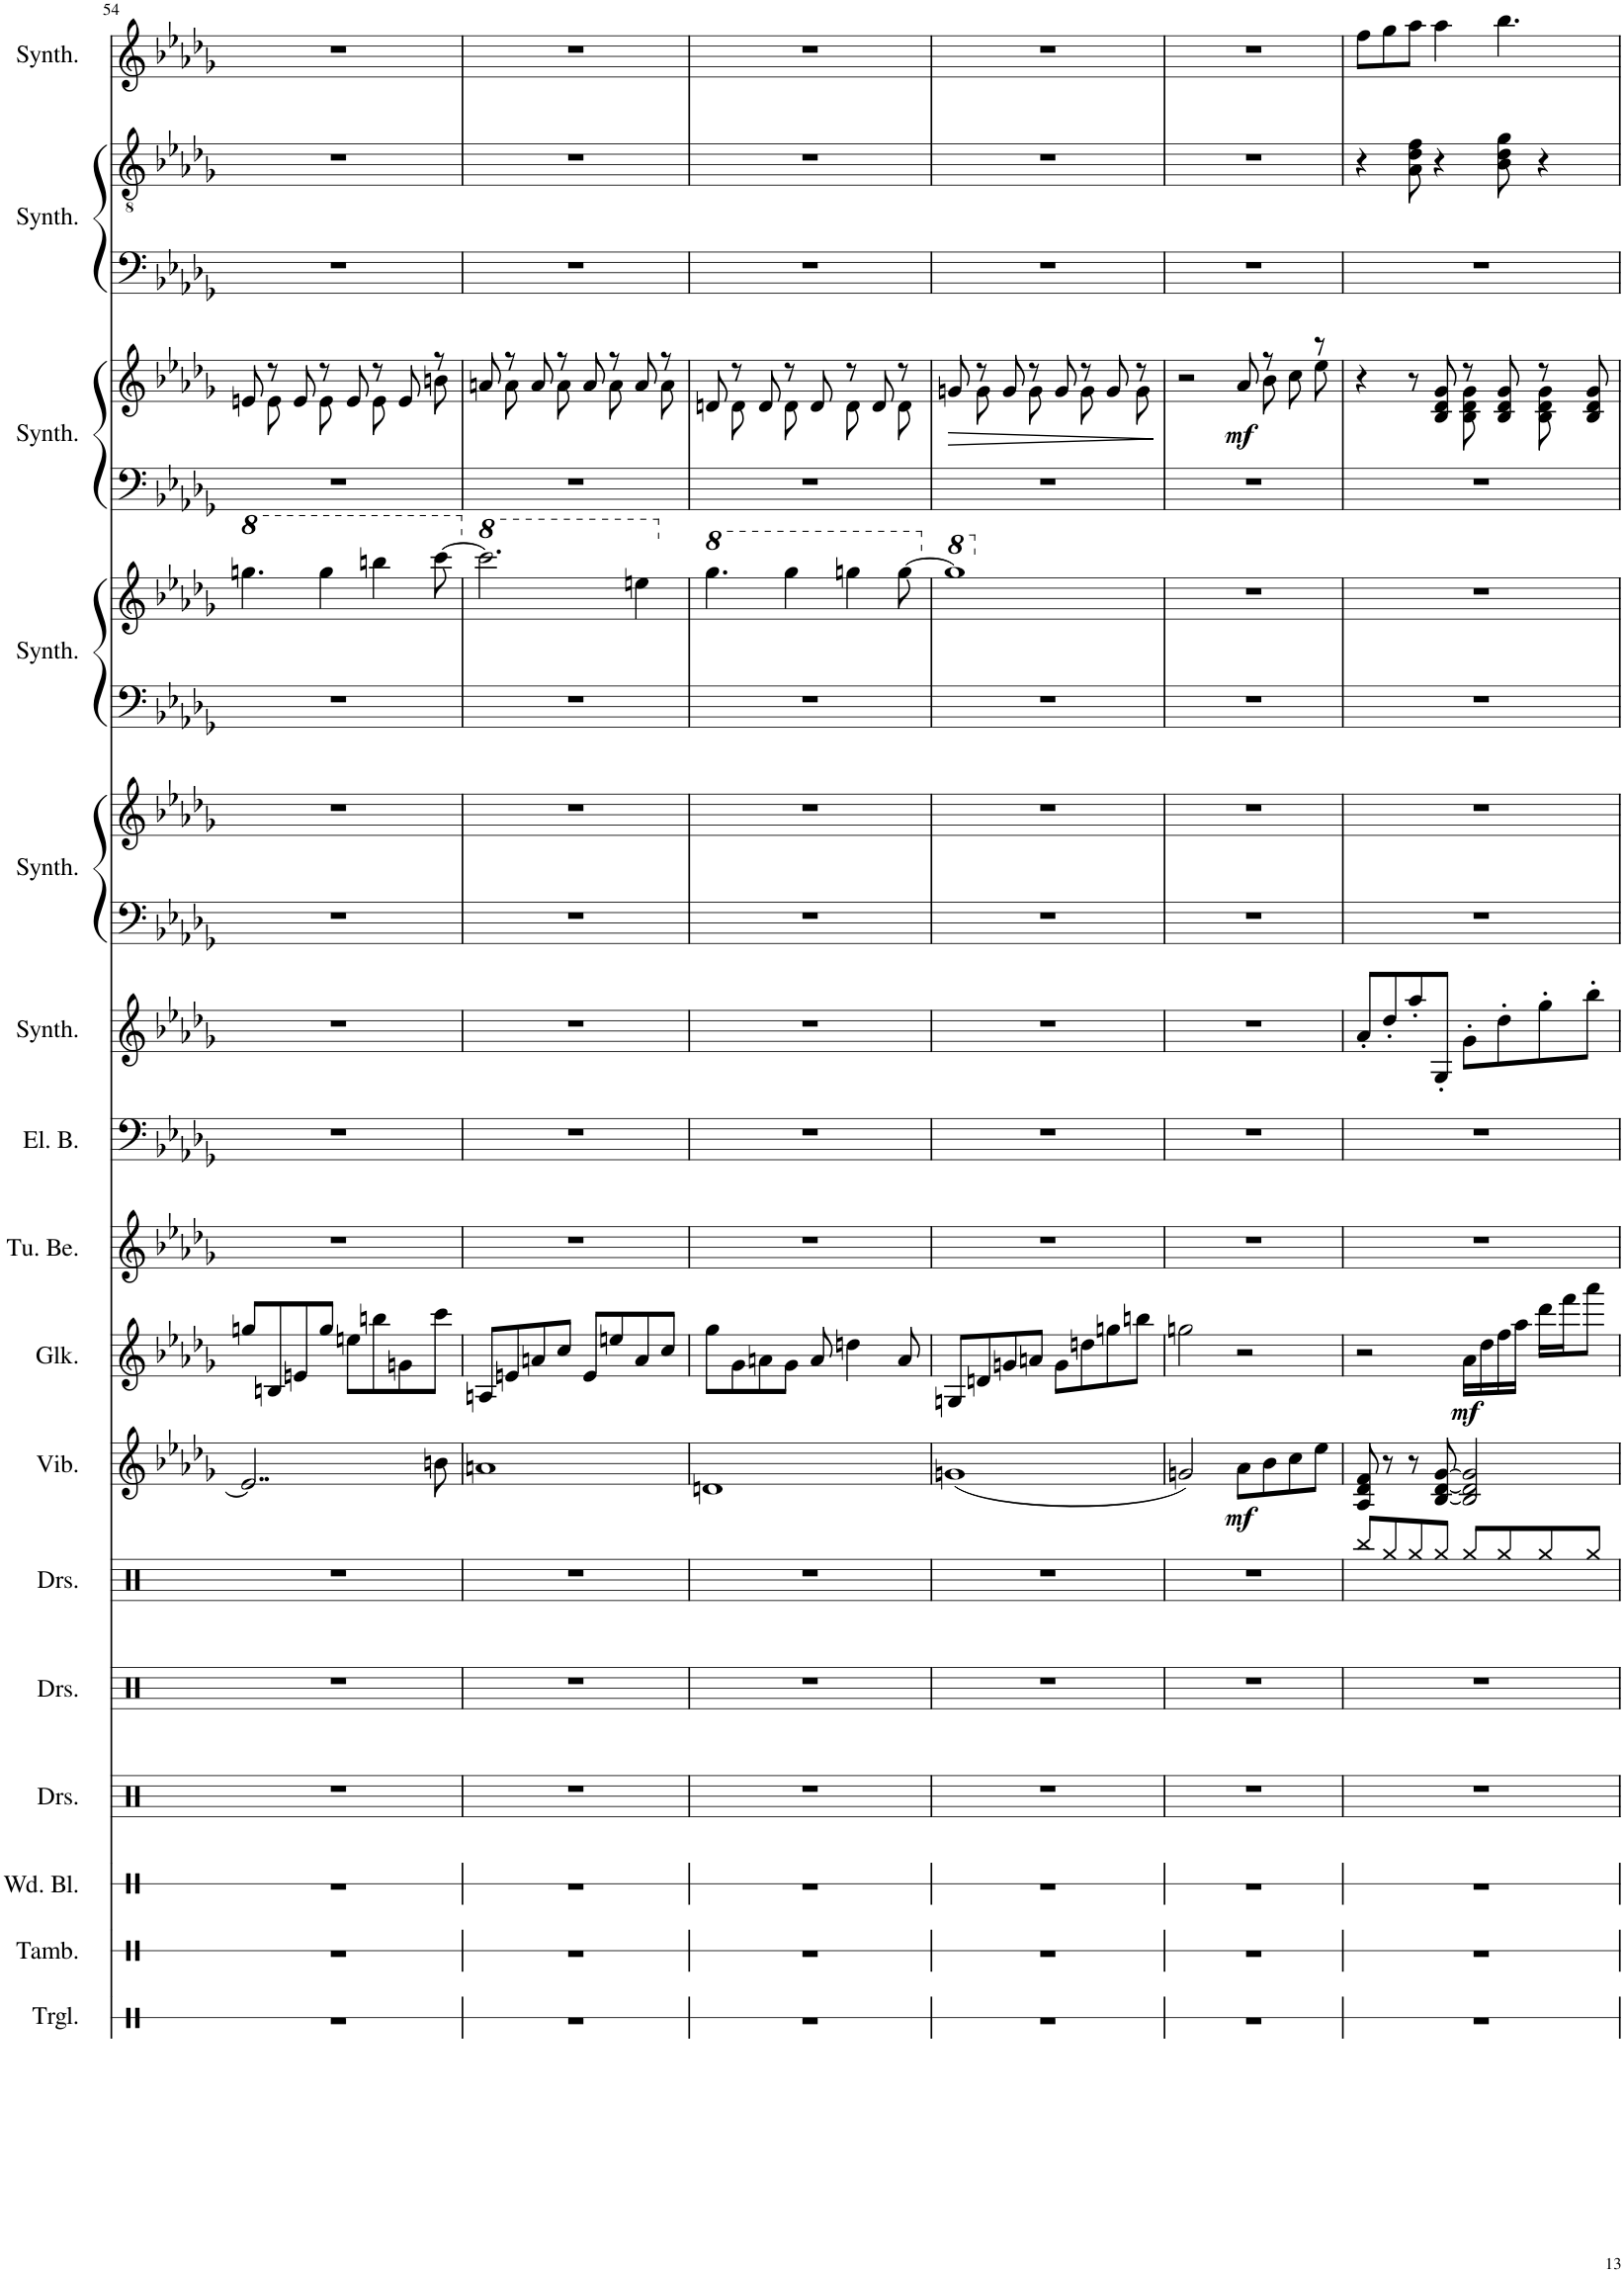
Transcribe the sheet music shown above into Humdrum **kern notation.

**kern	**kern	**kern	**kern	**kern	**kern	**kern	**dynam	**kern	**dynam	**kern	**kern	**kern	**kern	**kern	**kern	**kern	**kern	**kern	**dynam	**kern	**kern	**kern
*part16	*part15	*part14	*part13	*part12	*part11	*part10	*part10	*part9	*part9	*part8	*part7	*part6	*part5	*part5	*part4	*part4	*part3	*part3	*part3	*part2	*part2	*part1
*staff20	*staff19	*staff18	*staff17	*staff16	*staff15	*staff14	*staff14	*staff13	*staff13	*staff12	*staff11	*staff10	*staff9	*staff8	*staff7	*staff6	*staff5	*staff4	*staff4/5	*staff3	*staff2	*staff1
*I"Triangle	*I"Tambourine	*I"Wood Blocks	*I"Drumset	*I"Drumset	*I"Drumset	*I"Vibraphone	*	*I"Glockenspiel	*	*I"Tubular Bells	*I"Electric Bass	*I"Bass Synthesizer	*I"String Synthesizer	*	*I"Effect Synthesizer	*	*I"Effect Synthesizer	*	*	*I"Effect Synthesizer	*	*I"Rain Synthesizer
*I'Trgl.	*I'Tamb.	*I'Wd. Bl.	*I'Drs.	*I'Drs.	*I'Drs.	*I'Vib.	*	*I'Glk.	*	*I'Tu. Be.	*I'El. B.	*I'Synth.	*I'Synth.	*	*I'Synth.	*	*I'Synth.	*	*	*I'Synth.	*	*I'Synth.
!!LO:PB:g=z
*clefX	*clefX	*clefX	*clefX	*clefX	*clefX	*clefG2	*	*clefG2	*	*clefG2	*clefF4	*clefG2	*clefF4	*clefG2	*clefF4	*clefG2	*clefF4	*clefG2	*	*clefF4	*clefGv2	*clefG2
*	*	*	*	*	*	*	*	*Trd-14c-24	*	*	*Trd7c12	*	*	*	*	*	*	*	*	*	*	*
*k[]	*k[]	*k[]	*k[]	*k[]	*k[]	*k[b-e-a-d-g-]	*	*k[b-e-a-d-g-]	*	*k[b-e-a-d-g-]	*k[b-e-a-d-g-]	*k[b-e-a-d-g-]	*k[b-e-a-d-g-]	*k[b-e-a-d-g-]	*k[b-e-a-d-g-]	*k[b-e-a-d-g-]	*k[b-e-a-d-g-]	*k[b-e-a-d-g-]	*	*k[b-e-a-d-g-]	*k[b-e-a-d-g-]	*k[b-e-a-d-g-]
*M4/4	*M4/4	*M4/4	*M4/4	*M4/4	*M4/4	*M4/4	*	*M4/4	*	*M4/4	*M4/4	*M4/4	*M4/4	*M4/4	*M4/4	*M4/4	*M4/4	*M4/4	*	*M4/4	*M4/4	*M4/4
*	*	*	*	*	*	*	*	*	*	*	*	*	*	*	*	*8va	*	*	*	*	*	*
=54	=54	=54	=54	=54	=54	=54	=54	=54	=54	=54	=54	=54	=54	=54	=54	=54	=54	=54	=54	=54	=54	=54
*	*	*	*	*	*	*	*	*	*	*	*	*	*	*	*	*	*	*^	*	*	*	*
1r	1r	1r	1r	1r	1r	2..e/]	.	8ggn/L	.	1r	1r	1r	1r	1r	1r	4.gggn\	1r	8en/	8ryy	.	1r	1r	1r
.	.	.	.	.	.	.	.	8Bn/	.	.	.	.	.	.	.	.	.	8r	8e\	.	.	.	.
.	.	.	.	.	.	.	.	8en/	.	.	.	.	.	.	.	.	.	8e/	8ryy	.	.	.	.
.	.	.	.	.	.	.	.	8gg/J	.	.	.	.	.	.	.	4ggg\	.	8r	8e\	.	.	.	.
.	.	.	.	.	.	.	.	8een\L	.	.	.	.	.	.	.	.	.	8e/	8ryy	.	.	.	.
.	.	.	.	.	.	.	.	8bbn\	.	.	.	.	.	.	.	4bbbn\	.	8r	8e\	.	.	.	.
.	.	.	.	.	.	.	.	8gn\	.	.	.	.	.	.	.	.	.	8e/	8ryy	.	.	.	.
.	.	.	.	.	.	8bn\	.	8ccc\J	.	.	.	.	.	.	.	[8cccc\	.	8r	8bn\	.	.	.	.
=55	=55	=55	=55	=55	=55	=55	=55	=55	=55	=55	=55	=55	=55	=55	=55	=55	=55	=55	=55	=55	=55	=55	=55
*	*	*	*	*	*	*	*	*	*	*	*	*	*	*	*	*X8va	*	*	*	*	*	*	*
*	*	*	*	*	*	*	*	*	*	*	*	*	*	*	*	*8va	*	*	*	*	*	*	*
1r	1r	1r	1r	1r	1r	1an	.	8An/L	.	1r	1r	1r	1r	1r	1r	2.cccc\]	1r	8an/	8ryy	.	1r	1r	1r
.	.	.	.	.	.	.	.	8en/	.	.	.	.	.	.	.	.	.	8r	8a\	.	.	.	.
.	.	.	.	.	.	.	.	8an/	.	.	.	.	.	.	.	.	.	8a/	8ryy	.	.	.	.
.	.	.	.	.	.	.	.	8cc/J	.	.	.	.	.	.	.	.	.	8r	8a\	.	.	.	.
.	.	.	.	.	.	.	.	8e/L	.	.	.	.	.	.	.	.	.	8a/	8ryy	.	.	.	.
.	.	.	.	.	.	.	.	8een/	.	.	.	.	.	.	.	.	.	8r	8a\	.	.	.	.
.	.	.	.	.	.	.	.	8a/	.	.	.	.	.	.	.	4eeen\	.	8a/	8ryy	.	.	.	.
.	.	.	.	.	.	.	.	8cc/J	.	.	.	.	.	.	.	.	.	8r	8a\	.	.	.	.
=56	=56	=56	=56	=56	=56	=56	=56	=56	=56	=56	=56	=56	=56	=56	=56	=56	=56	=56	=56	=56	=56	=56	=56
*	*	*	*	*	*	*	*	*	*	*	*	*	*	*	*	*X8va	*	*	*	*	*	*	*
*	*	*	*	*	*	*	*	*	*	*	*	*	*	*	*	*8va	*	*	*	*	*	*	*
1r	1r	1r	1r	1r	1r	1dn	.	8gg-\L	.	1r	1r	1r	1r	1r	1r	4.ggg-\	1r	8dn/	8ryy	.	1r	1r	1r
.	.	.	.	.	.	.	.	8g-\	.	.	.	.	.	.	.	.	.	8r	8d\	.	.	.	.
.	.	.	.	.	.	.	.	8an\	.	.	.	.	.	.	.	.	.	8d/	8ryy	.	.	.	.
.	.	.	.	.	.	.	.	8g-\J	.	.	.	.	.	.	.	4ggg-\	.	8r	8d\	.	.	.	.
.	.	.	.	.	.	.	.	8a/	.	.	.	.	.	.	.	.	.	8d/	8ryy	.	.	.	.
.	.	.	.	.	.	.	.	4ddn\	.	.	.	.	.	.	.	4gggn\	.	8r	8d\	.	.	.	.
.	.	.	.	.	.	.	.	.	.	.	.	.	.	.	.	.	.	8d/	8ryy	.	.	.	.
.	.	.	.	.	.	.	.	8a/	.	.	.	.	.	.	.	[8ggg\	.	8r	8d\	.	.	.	.
=57	=57	=57	=57	=57	=57	=57	=57	=57	=57	=57	=57	=57	=57	=57	=57	=57	=57	=57	=57	=57	=57	=57	=57
*	*	*	*	*	*	*	*	*	*	*	*	*	*	*	*	*X8va	*	*	*	*	*	*	*
*	*	*	*	*	*	*	*	*	*	*	*	*	*	*	*	*8va	*	*	*	*	*	*	*
!	!	!	!	!	!	!	!	!	!	!	!	!	!	!	!	!	!	!	!	!LO:HP:b	!	!	!
1r	1r	1r	1r	1r	1r	(1gn	.	8Gn/L	.	1r	1r	1r	1r	1r	1r	1ggg]	1r	8gn/	8ryy	>	1r	1r	1r
.	.	.	.	.	.	.	.	8dn/	.	.	.	.	.	.	.	.	.	8r	8g\	.	.	.	.
.	.	.	.	.	.	.	.	8gn/	.	.	.	.	.	.	.	.	.	8g/	8ryy	.	.	.	.
.	.	.	.	.	.	.	.	8an/J	.	.	.	.	.	.	.	.	.	8r	8g\	.	.	.	.
.	.	.	.	.	.	.	.	8g\L	.	.	.	.	.	.	.	.	.	8g/	8ryy	.	.	.	.
.	.	.	.	.	.	.	.	8ddn\	.	.	.	.	.	.	.	.	.	8r	8g\	.	.	.	.
.	.	.	.	.	.	.	.	8ggn\	.	.	.	.	.	.	.	.	.	8g/	8ryy	.	.	.	.
.	.	.	.	.	.	.	.	8bbn\J	.	.	.	.	.	.	.	.	.	8r	8g\	.	.	.	.
*	*	*	*	*	*	*	*	*	*	*	*	*	*	*	*	*	*	*v	*v	*	*	*	*
.	.	.	.	.	.	.	.	.	.	.	.	.	.	.	.	.	.	.	]	.	.	.
=58	=58	=58	=58	=58	=58	=58	=58	=58	=58	=58	=58	=58	=58	=58	=58	=58	=58	=58	=58	=58	=58	=58
*	*	*	*	*	*	*	*	*	*	*	*	*	*	*	*	*X8va	*	*	*	*	*	*
*	*	*	*	*	*	*	*	*	*	*	*	*	*	*	*	*	*	*^	*	*	*	*
1r	1r	1r	1r	1r	1r	2gn/)	.	2ggn\	.	1r	1r	1r	1r	1r	1r	1r	1r	2r	8ryy	.	1r	1r	1r
!	!	!	!	!	!	!	!LO:DY:b	!	!	!	!	!	!	!	!	!	!	!	!	!LO:DY:b	!	!	!
*	*	*	*	*	*	*	*	*	*	*	*	*	*	*	*	*	*	*v	*v	*	*	*	*
.	.	.	.	.	.	8a-\L	mf	2r	.	.	.	.	.	.	.	.	.	8a-/	mf	.	.	.
*	*	*	*	*	*	*	*	*	*	*	*	*	*	*	*	*	*	*^	*	*	*	*
.	.	.	.	.	.	8b-\	.	.	.	.	.	.	.	.	.	.	.	8r	8b-\	.	.	.	.
.	.	.	.	.	.	8cc\	.	.	.	.	.	.	.	.	.	.	.	8cc\	8ryy	.	.	.	.
.	.	.	.	.	.	8ee-\J	.	.	.	.	.	.	.	.	.	.	.	8r	8ee-\	.	.	.	.
=59	=59	=59	=59	=59	=59	=59	=59	=59	=59	=59	=59	=59	=59	=59	=59	=59	=59	=59	=59	=59	=59	=59	=59
1r	1r	1r	1r	1r	8Rbb/L	8A-/ 8d-/ 8f/	.	2r	.	1r	1r	8a-'/L	1r	1r	1r	1r	1r	4r	2ryy	.	1r	4r	8ff\L
.	.	.	.	.	8Rgg/	8r	.	.	.	.	.	8dd-'/	.	.	.	.	.	.	.	.	.	.	8gg-\
.	.	.	.	.	8Rgg/	8r	.	.	.	.	.	8aa-'/	.	.	.	.	.	8r	.	.	.	8A-\ 8d-\ 8f\	8aa-\J
.	.	.	.	.	8Rgg/J	[8B-/ [8d-/ [8g-/	.	.	.	.	.	8G-'/J	.	.	.	.	.	8B-/ 8d-/ 8g-/	.	.	.	4r	4aa-\
!	!	!	!	!	!	!	!	!	!LO:DY:b	!	!	!	!	!	!	!	!	!	!	!	!	!	!
.	.	.	.	.	8Rgg/L	2B-/] 2d-/] 2g-/]	.	16a-\LL	mf	.	.	8g-'\L	.	.	.	.	.	8r	8B-\ 8d-\ 8g-\	.	.	.	.
.	.	.	.	.	.	.	.	16dd-\	.	.	.	.	.	.	.	.	.	.	.	.	.	.	.
.	.	.	.	.	8Rgg/	.	.	16ff\	.	.	.	8dd-'\	.	.	.	.	.	8B-/ 8d-/ 8g-/	8ryy	.	.	8B-\ 8d-\ 8g-\	4.bb-\
.	.	.	.	.	.	.	.	16aa-\JJ	.	.	.	.	.	.	.	.	.	.	.	.	.	.	.
.	.	.	.	.	8Rgg/	.	.	16ddd-\LL	.	.	.	8gg-'\	.	.	.	.	.	8r	8B-\ 8d-\ 8g-\	.	.	4r	.
.	.	.	.	.	.	.	.	16fff\J	.	.	.	.	.	.	.	.	.	.	.	.	.	.	.
.	.	.	.	.	8Rgg/J	.	.	8aaa-\J	.	.	.	8bb-'\J	.	.	.	.	.	8B-/ 8d-/ 8g-/	8ryy	.	.	.	.
*	*	*	*	*	*	*	*	*	*	*	*	*	*	*	*	*	*	*v	*v	*	*	*	*
=	=	=	=	=	=	=	=	=	=	=	=	=	=	=	=	=	=	=	=	=	=	=
*-	*-	*-	*-	*-	*-	*-	*-	*-	*-	*-	*-	*-	*-	*-	*-	*-	*-	*-	*-	*-	*-	*-
